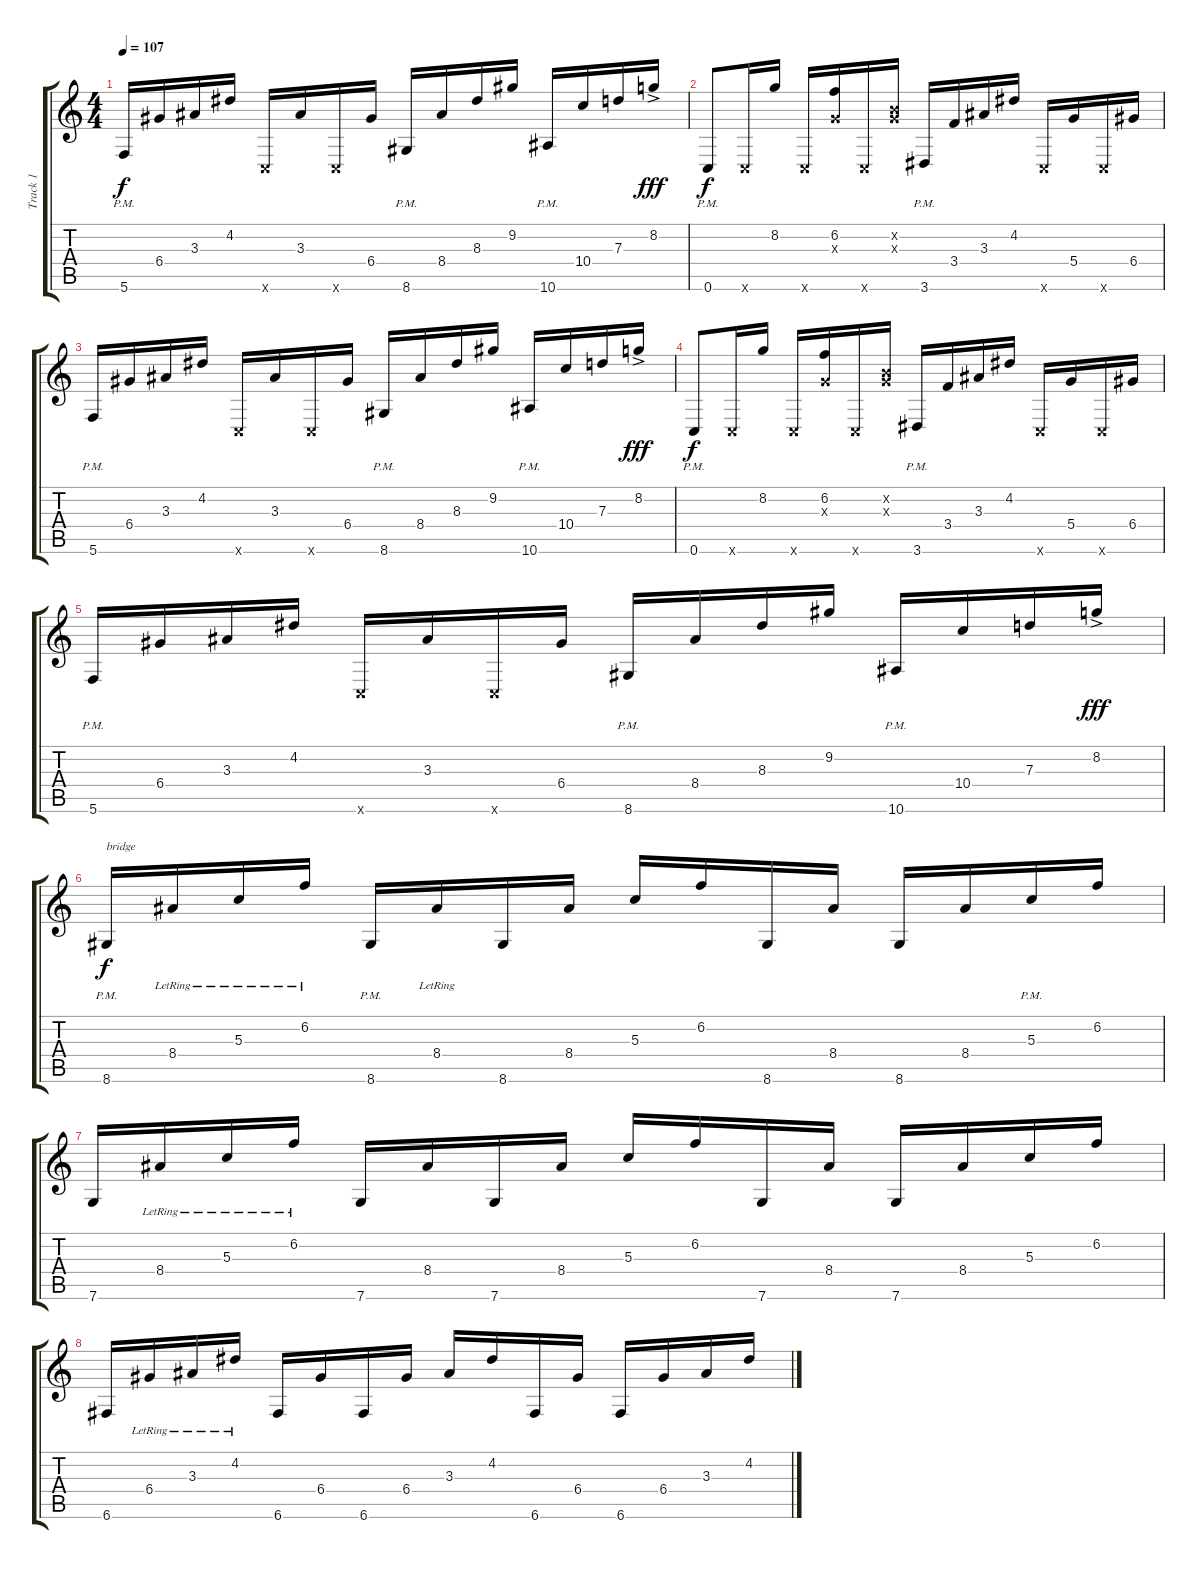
\track ("Track 1" "Track 1") {instrument acousticguitarnylon}
\staff {score tabs}
\tuning (E4 B3 G3 D3 A2 C2) {hide}
\ts (4 4)
\tempo 107
\clef g2
\ks c
5.6{pm}.16{dy f} 6.4.16 3.3.16 4.2.16 0.6{x}.16 3.3.16 0.6{x}.16 6.4.16 8.6{pm}.16 8.4.16 8.3.16 9.2.16 10.6{pm}.16 10.4.16 7.3.16 8.2{ac}.16{dy fff} |
0.6{pm}.8{dy f} 0.6{x}.16 8.2.16 0.6{x}.16 (6.2 0.3{x}).16 0.6{x}.16 (0.2{x} 0.3{x}).16 3.6{pm}.16 3.4.16 3.3.16 4.2.16 0.6{x}.16 5.4.16 0.6{x}.16 6.4.16 |
5.6{pm}.16 6.4.16 3.3.16 4.2.16 0.6{x}.16 3.3.16 0.6{x}.16 6.4.16 8.6{pm}.16 8.4.16 8.3.16 9.2.16 10.6{pm}.16 10.4.16 7.3.16 8.2{ac}.16{dy fff} |
0.6{pm}.8{dy f} 0.6{x}.16 8.2.16 0.6{x}.16 (6.2 0.3{x}).16 0.6{x}.16 (0.2{x} 0.3{x}).16 3.6{pm}.16 3.4.16 3.3.16 4.2.16 0.6{x}.16 5.4.16 0.6{x}.16 6.4.16 |
5.6{pm}.16 6.4.16 3.3.16 4.2.16 0.6{x}.16 3.3.16 0.6{x}.16 6.4.16 8.6{pm}.16 8.4.16 8.3.16 9.2.16 10.6{pm}.16 10.4.16 7.3.16 8.2{ac}.16{dy fff} |
8.6{pm}.16{txt "bridge" dy f} 8.4{lr}.16 5.3{lr}.16 6.2{lr}.16 8.6{pm}.16 8.4{lr}.16 8.6.16 8.4.16 5.3.16 6.2.16 8.6.16 8.4.16 8.6.16 8.4.16 5.3{pm}.16 6.2.16 |
7.6.16 8.4{lr}.16 5.3{lr}.16 6.2{lr}.16 7.6.16 8.4.16 7.6.16 8.4.16 5.3.16 6.2.16 7.6.16 8.4.16 7.6.16 8.4.16 5.3.16 6.2.16 |
6.6.16 6.4{lr}.16 3.3{lr}.16 4.2{lr}.16 6.6.16 6.4.16 6.6.16 6.4.16 3.3.16 4.2.16 6.6.16 6.4.16 6.6.16 6.4.16 3.3.16 4.2.16
